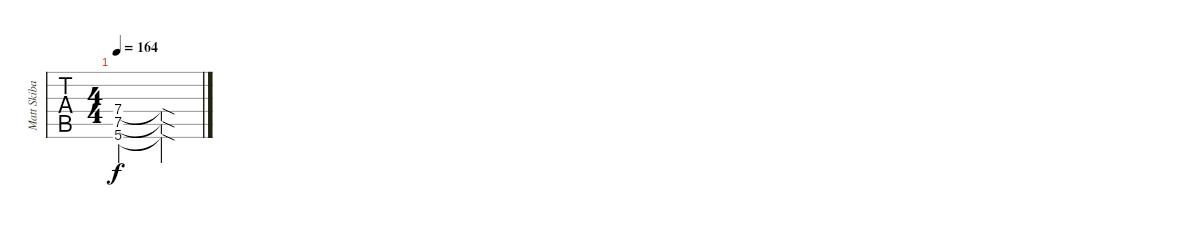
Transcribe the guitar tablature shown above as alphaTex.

\track ("Matt Skiba - Guitar One" "Matt Skiba") {instrument distortionguitar}
\staff {tabs}
\tuning (E4 B3 G3 D3 A2 E2) {hide}
\ts (4 4)
\tempo 164
\clef g2
\ks c
(7.4 7.5 5.6).2{dy f} (7.4{sod t} 7.5{sod t} 5.6{sod t}).2
